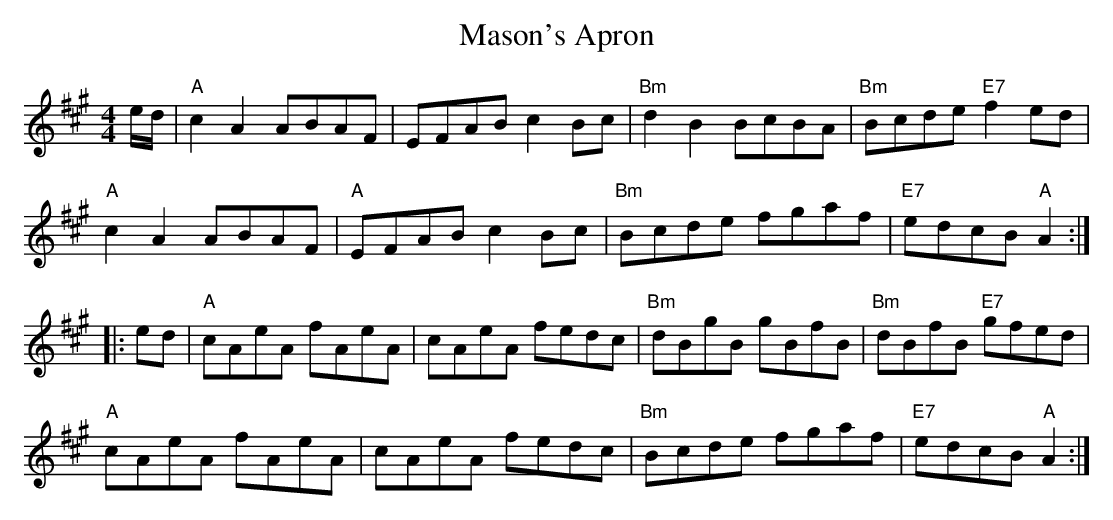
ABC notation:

X:1
T:Mason's Apron
M:4/4
L:1/4
K:A
e/4d/4|"A"cA A/2B/2A/2F/2|E/2F/2A/2B/2 cB/2c/2|"Bm"dB B/2c/2B/2A/2|\
"Bm"B/2c/2d/2e/2 "E7"fe/2d/2|
"A"cA A/2B/2A/2F/2|"A"E/2F/2A/2B/2 cB/2c/2|"Bm"B/2c/2d/2e/2 f/2g/2a/2f/2|\
"E7"e/2d/2c/2B/2 "A"A:|
|:e/2d/2|"A"c/2A/2e/2A/2 f/2A/2e/2A/2|c/2A/2e/2A/2 f/2e/2d/2c/2|\
"Bm"d/2B/2g/2B/2 g/2B/2f/2B/2|"Bm"d/2B/2f/2B/2 "E7"g/2f/2e/2d/2|
"A"c/2A/2e/2A/2 f/2A/2e/2A/2|c/2A/2e/2A/2 f/2e/2d/2c/2|\
"Bm"B/2c/2d/2e/2 f/2g/2a/2f/2|"E7"e/2d/2c/2B/2 "A"A:|
